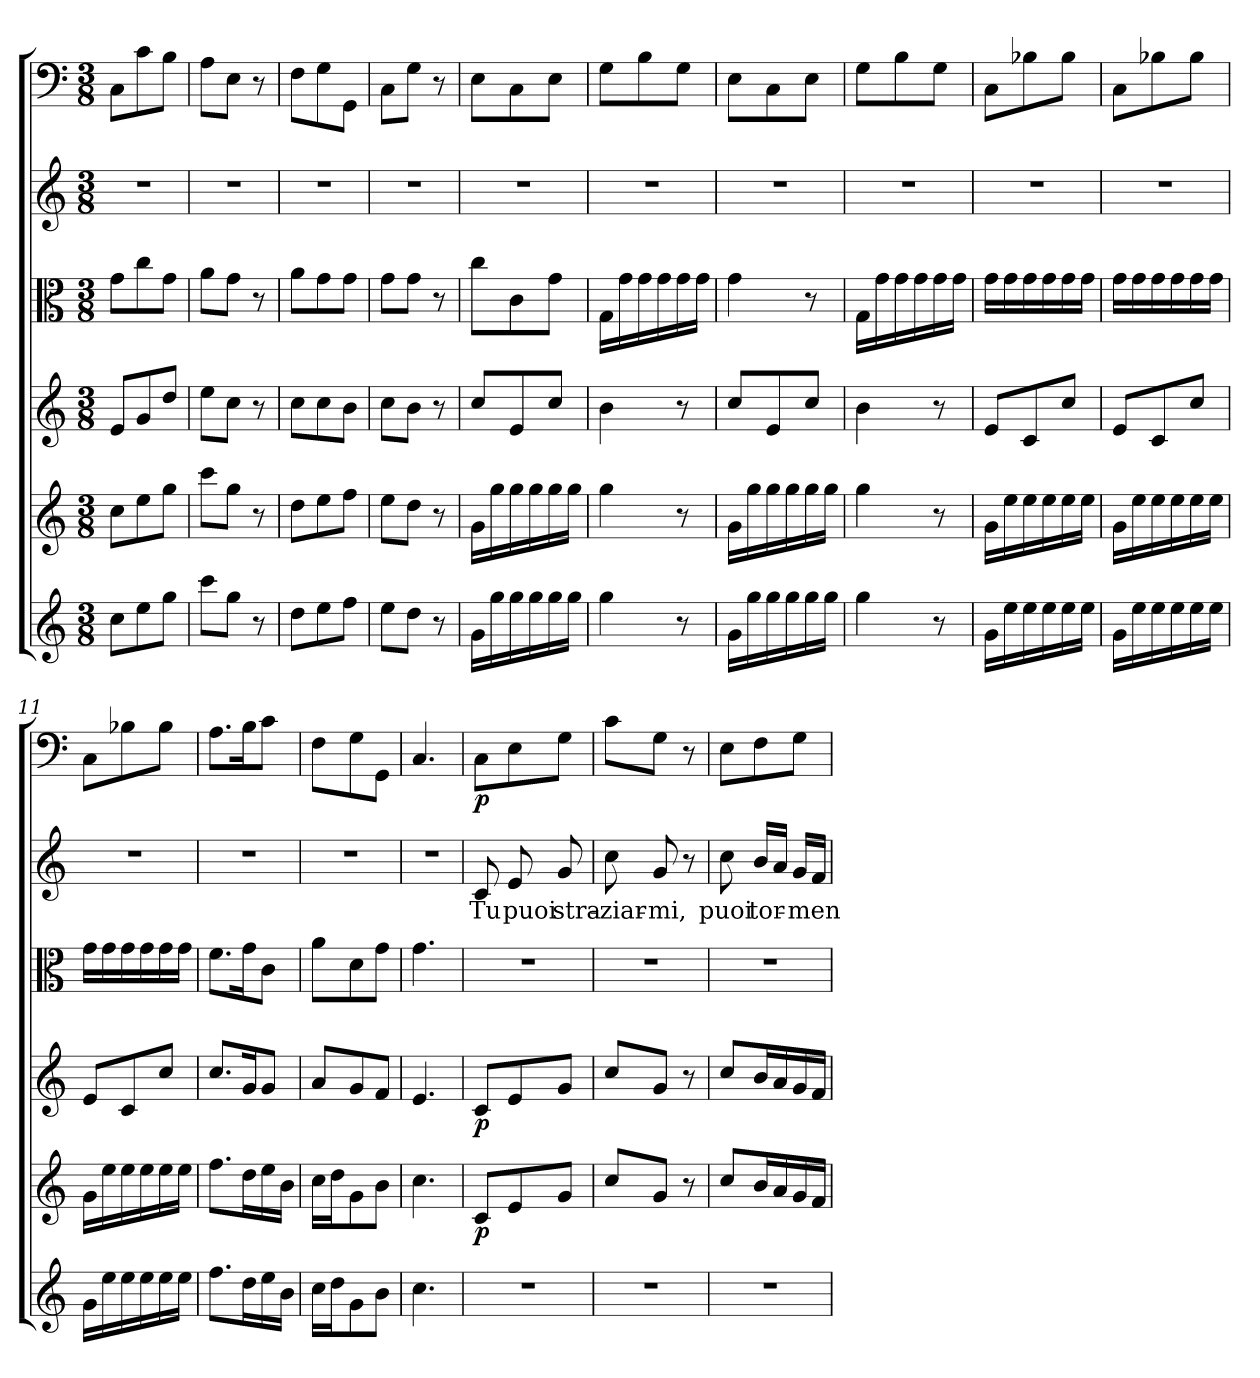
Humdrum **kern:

**kern	**kern	**dynam	**kern	**dynam	**kern	**kern	**text	**kern	**dynam
*part6	*part5	*part5	*part4	*part4	*part3	*part2	*part2	*part1	*part1
*staff6	*staff5	*staff5	*staff4	*staff4	*staff3	*staff2	*staff2	*staff1	*staff1
*clefG2	*clefG2	*	*clefG2	*	*clefC3	*clefG2	*	*clefF4	*
*k[]	*k[]	*	*k[]	*	*k[]	*k[]	*	*k[]	*
*C:	*C:	*	*C:	*	*C:	*C:	*	*C:	*
*M3/8	*M3/8	*	*M3/8	*	*M3/8	*M3/8	*	*M3/8	*
=1	=1	=1	=1	=1	=1	=1	=1	=1	=1
8cc\L	8cc\L	.	8e/L	.	8g\L	4.r	.	8C\L	.
8ee\	8ee\	.	8g/	.	8cc\	.	.	8c\	.
8gg\J	8gg\J	.	8dd/J	.	8g\J	.	.	8B\J	.
=2	=2	=2	=2	=2	=2	=2	=2	=2	=2
8ccc\L	8ccc\L	.	8ee\L	.	8a\L	4.r	.	8A\L	.
8gg\J	8gg\J	.	8cc\J	.	8g\J	.	.	8E\J	.
8r	8r	.	8r	.	8r	.	.	8r	.
=3	=3	=3	=3	=3	=3	=3	=3	=3	=3
8dd\L	8dd\L	.	8cc\L	.	8a\L	4.r	.	8F\L	.
8ee\	8ee\	.	8cc\	.	8g\	.	.	8G\	.
8ff\J	8ff\J	.	8b\J	.	8g\J	.	.	8GG\J	.
=4	=4	=4	=4	=4	=4	=4	=4	=4	=4
8ee\L	8ee\L	.	8cc\L	.	8g\L	4.r	.	8C\L	.
8dd\J	8dd\J	.	8b\J	.	8g\J	.	.	8G\J	.
8r	8r	.	8r	.	8r	.	.	8r	.
=5	=5	=5	=5	=5	=5	=5	=5	=5	=5
16g\LL	16g\LL	.	8cc/L	.	8cc\L	4.r	.	8E\L	.
16gg\	16gg\	.	.	.	.	.	.	.	.
16gg\	16gg\	.	8e/	.	8c\	.	.	8C\	.
16gg\	16gg\	.	.	.	.	.	.	.	.
16gg\	16gg\	.	8cc/J	.	8g\J	.	.	8E\J	.
16gg\JJ	16gg\JJ	.	.	.	.	.	.	.	.
=6	=6	=6	=6	=6	=6	=6	=6	=6	=6
4gg\	4gg\	.	4b\	.	16G\LL	4.r	.	8G\L	.
.	.	.	.	.	16g\	.	.	.	.
.	.	.	.	.	16g\	.	.	8B\	.
.	.	.	.	.	16g\	.	.	.	.
8r	8r	.	8r	.	16g\	.	.	8G\J	.
.	.	.	.	.	16g\JJ	.	.	.	.
=7	=7	=7	=7	=7	=7	=7	=7	=7	=7
16g\LL	16g\LL	.	8cc/L	.	4g\	4.r	.	8E\L	.
16gg\	16gg\	.	.	.	.	.	.	.	.
16gg\	16gg\	.	8e/	.	.	.	.	8C\	.
16gg\	16gg\	.	.	.	.	.	.	.	.
16gg\	16gg\	.	8cc/J	.	8r	.	.	8E\J	.
16gg\JJ	16gg\JJ	.	.	.	.	.	.	.	.
=8	=8	=8	=8	=8	=8	=8	=8	=8	=8
4gg\	4gg\	.	4b\	.	16G\LL	4.r	.	8G\L	.
.	.	.	.	.	16g\	.	.	.	.
.	.	.	.	.	16g\	.	.	8B\	.
.	.	.	.	.	16g\	.	.	.	.
8r	8r	.	8r	.	16g\	.	.	8G\J	.
.	.	.	.	.	16g\JJ	.	.	.	.
=9	=9	=9	=9	=9	=9	=9	=9	=9	=9
16g\LL	16g\LL	.	8e/L	.	16g\LL	4.r	.	8C\L	.
16ee\	16ee\	.	.	.	16g\	.	.	.	.
16ee\	16ee\	.	8c/	.	16g\	.	.	8B-X\	.
16ee\	16ee\	.	.	.	16g\	.	.	.	.
16ee\	16ee\	.	8cc/J	.	16g\	.	.	8B-\J	.
16ee\JJ	16ee\JJ	.	.	.	16g\JJ	.	.	.	.
=10	=10	=10	=10	=10	=10	=10	=10	=10	=10
16g\LL	16g\LL	.	8e/L	.	16g\LL	4.r	.	8C\L	.
16ee\	16ee\	.	.	.	16g\	.	.	.	.
16ee\	16ee\	.	8c/	.	16g\	.	.	8B-X\	.
16ee\	16ee\	.	.	.	16g\	.	.	.	.
16ee\	16ee\	.	8cc/J	.	16g\	.	.	8B-\J	.
16ee\JJ	16ee\JJ	.	.	.	16g\JJ	.	.	.	.
=11	=11	=11	=11	=11	=11	=11	=11	=11	=11
16g\LL	16g\LL	.	8e/L	.	16g\LL	4.r	.	8C\L	.
16ee\	16ee\	.	.	.	16g\	.	.	.	.
16ee\	16ee\	.	8c/	.	16g\	.	.	8B-X\	.
16ee\	16ee\	.	.	.	16g\	.	.	.	.
16ee\	16ee\	.	8cc/J	.	16g\	.	.	8B-\J	.
16ee\JJ	16ee\JJ	.	.	.	16g\JJ	.	.	.	.
=12	=12	=12	=12	=12	=12	=12	=12	=12	=12
8.ff\L	8.ff\L	.	8.cc/L	.	8.f\L	4.r	.	8.A\L	.
16dd\L	16dd\L	.	16g/K	.	16g\K	.	.	16B\K	.
16ee\	16ee\	.	8g/J	.	8c\J	.	.	8c\J	.
16b\JJ	16b\JJ	.	.	.	.	.	.	.	.
=13	=13	=13	=13	=13	=13	=13	=13	=13	=13
16cc\LL	16cc\LL	.	8a/L	.	8a\L	4.r	.	8F\L	.
16dd\J	16dd\J	.	.	.	.	.	.	.	.
8g\	8g\	.	8g/	.	8d\	.	.	8G\	.
8b\J	8b\J	.	8f/J	.	8g\J	.	.	8GG\J	.
=14	=14	=14	=14	=14	=14	=14	=14	=14	=14
4.cc\	4.cc\	.	4.e/	.	4.g\	4.r	.	4.C/	.
=15	=15	=15	=15	=15	=15	=15	=15	=15	=15
4.r	8c/L	p	8c/L	p	4.r	8c/	Tu	8C\L	p
.	8e/	.	8e/	.	.	8e/	puoi	8E\	.
.	8g/J	.	8g/J	.	.	8g/	stra-	8G\J	.
=16	=16	=16	=16	=16	=16	=16	=16	=16	=16
4.r	8cc/L	.	8cc/L	.	4.r	8cc\	-ziar-	8c\L	.
.	8g/J	.	8g/J	.	.	8g/	-mi,	8G\J	.
.	8r	.	8r	.	.	8r	.	8r	.
=17	=17	=17	=17	=17	=17	=17	=17	=17	=17
4.r	8cc/L	.	8cc/L	.	4.r	8cc\	puoi	8E\L	.
.	16b/L	.	16b/L	.	.	16b/LL	tor-	8F\	.
.	16a/	.	16a/	.	.	16a/JJ	.	.	.
.	16g/	.	16g/	.	.	16g/LL	-men-	8G\J	.
.	16f/JJ	.	16f/JJ	.	.	16f/JJ	.	.	.
=	=	=	=	=	=	=	=	=	=
*-	*-	*-	*-	*-	*-	*-	*-	*-	*-
